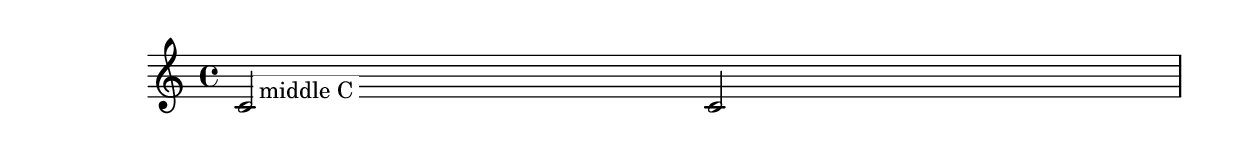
%% Do not edit this file; it is auto-generated from LSR http://lsr.dsi.unimi.it
%% This file is in the public domain.
\version "2.11.61"

\header {
  lsrtags = "editorial-annotations, text"

  texidoces = "
La instrucción @code{\whiteout} intercala un rectángulo blanco
debajo de un elemento de marcado.  Este rectángulo blanco no tapa
a ningún otro objeto gráfico, puesto que las líneas del pentagrama
están en una capa inferior a la de la mayor parte de los otros
objetos.

"
  doctitlees = "Poner en blanco las líneas del pentagrama utilizando la instrucción \whiteout"

  texidoc = "
The @code{\\whiteout} command underlays a markup with a white box. 
Since staff lines are in a lower layer than most other grobs, this
white box will not overlap any other grob. 

"
  doctitle = "Blanking staff lines using the \\whiteout command"
} % begin verbatim
\layout { ragged-right = ##f }
\relative c' {
  \override TextScript #'extra-offset = #'(2 . 4)
  c2-\markup { \whiteout \pad-markup #0.5 "middle C" } c
} 
